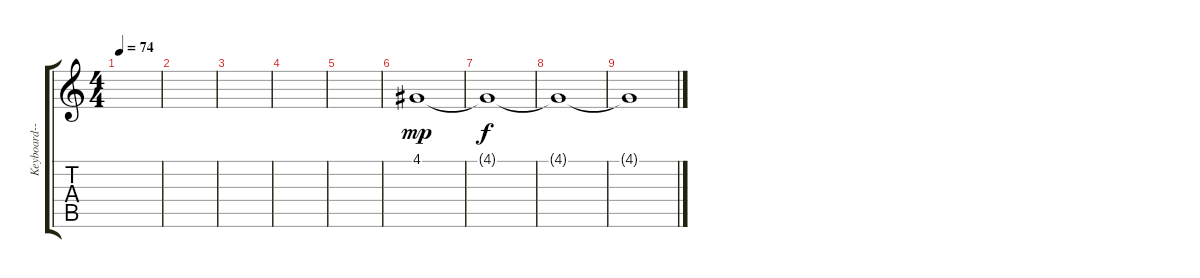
\track ("Keyboard---" "Keyboard--") {instrument pad4choir}
\staff {score tabs}
\tuning (E4 B3 G3 D3 A2 E2) {hide}
\ts (4 4)
\tempo 74
\clef g2
\ks c
|
|
|
|
|
4.1.1{dy mp} |
4.1{t}.1{dy f} |
4.1{t}.1 |
4.1{t}.1
